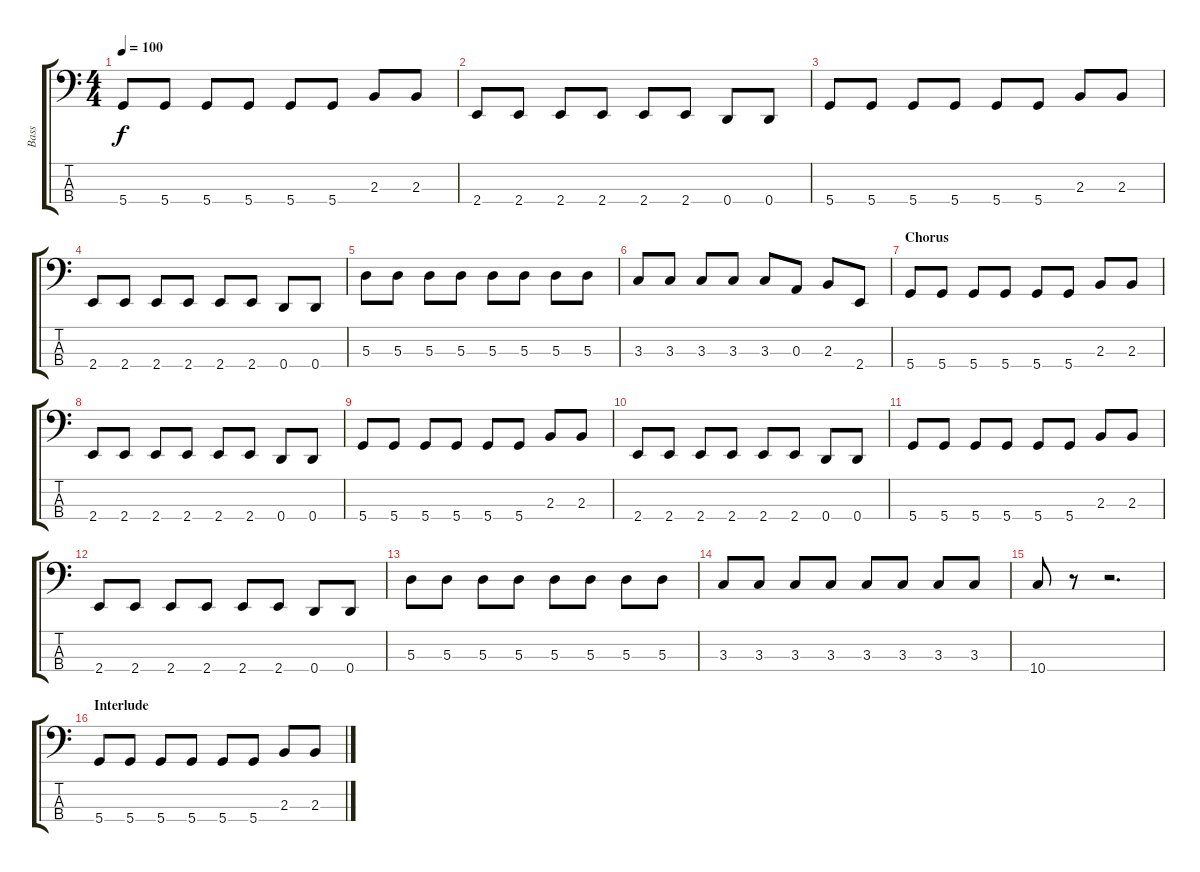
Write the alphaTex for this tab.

\track ("Bass" "Bass") {instrument electricbasspick}
\staff {score tabs}
\tuning (G2 D2 A1 D1) {hide}
\ts (4 4)
\tempo 100
\clef f4
\ks c
5.4.8{dy f} 5.4.8 5.4.8 5.4.8 5.4.8 5.4.8 2.3.8 2.3.8 |
2.4.8 2.4.8 2.4.8 2.4.8 2.4.8 2.4.8 0.4.8 0.4.8 |
5.4.8 5.4.8 5.4.8 5.4.8 5.4.8 5.4.8 2.3.8 2.3.8 |
2.4.8 2.4.8 2.4.8 2.4.8 2.4.8 2.4.8 0.4.8 0.4.8 |
5.3.8 5.3.8 5.3.8 5.3.8 5.3.8 5.3.8 5.3.8 5.3.8 |
3.3.8 3.3.8 3.3.8 3.3.8 3.3.8 0.3.8 2.3.8 2.4.8 |
\section ("" "Chorus")
5.4.8 5.4.8 5.4.8 5.4.8 5.4.8 5.4.8 2.3.8 2.3.8 |
2.4.8 2.4.8 2.4.8 2.4.8 2.4.8 2.4.8 0.4.8 0.4.8 |
5.4.8 5.4.8 5.4.8 5.4.8 5.4.8 5.4.8 2.3.8 2.3.8 |
2.4.8 2.4.8 2.4.8 2.4.8 2.4.8 2.4.8 0.4.8 0.4.8 |
5.4.8 5.4.8 5.4.8 5.4.8 5.4.8 5.4.8 2.3.8 2.3.8 |
2.4.8 2.4.8 2.4.8 2.4.8 2.4.8 2.4.8 0.4.8 0.4.8 |
5.3.8 5.3.8 5.3.8 5.3.8 5.3.8 5.3.8 5.3.8 5.3.8 |
3.3.8 3.3.8 3.3.8 3.3.8 3.3.8 3.3.8 3.3.8 3.3.8 |
10.4.8 r.8 r.2{d} |
\section ("" "Interlude")
5.4.8 5.4.8 5.4.8 5.4.8 5.4.8 5.4.8 2.3.8 2.3.8
